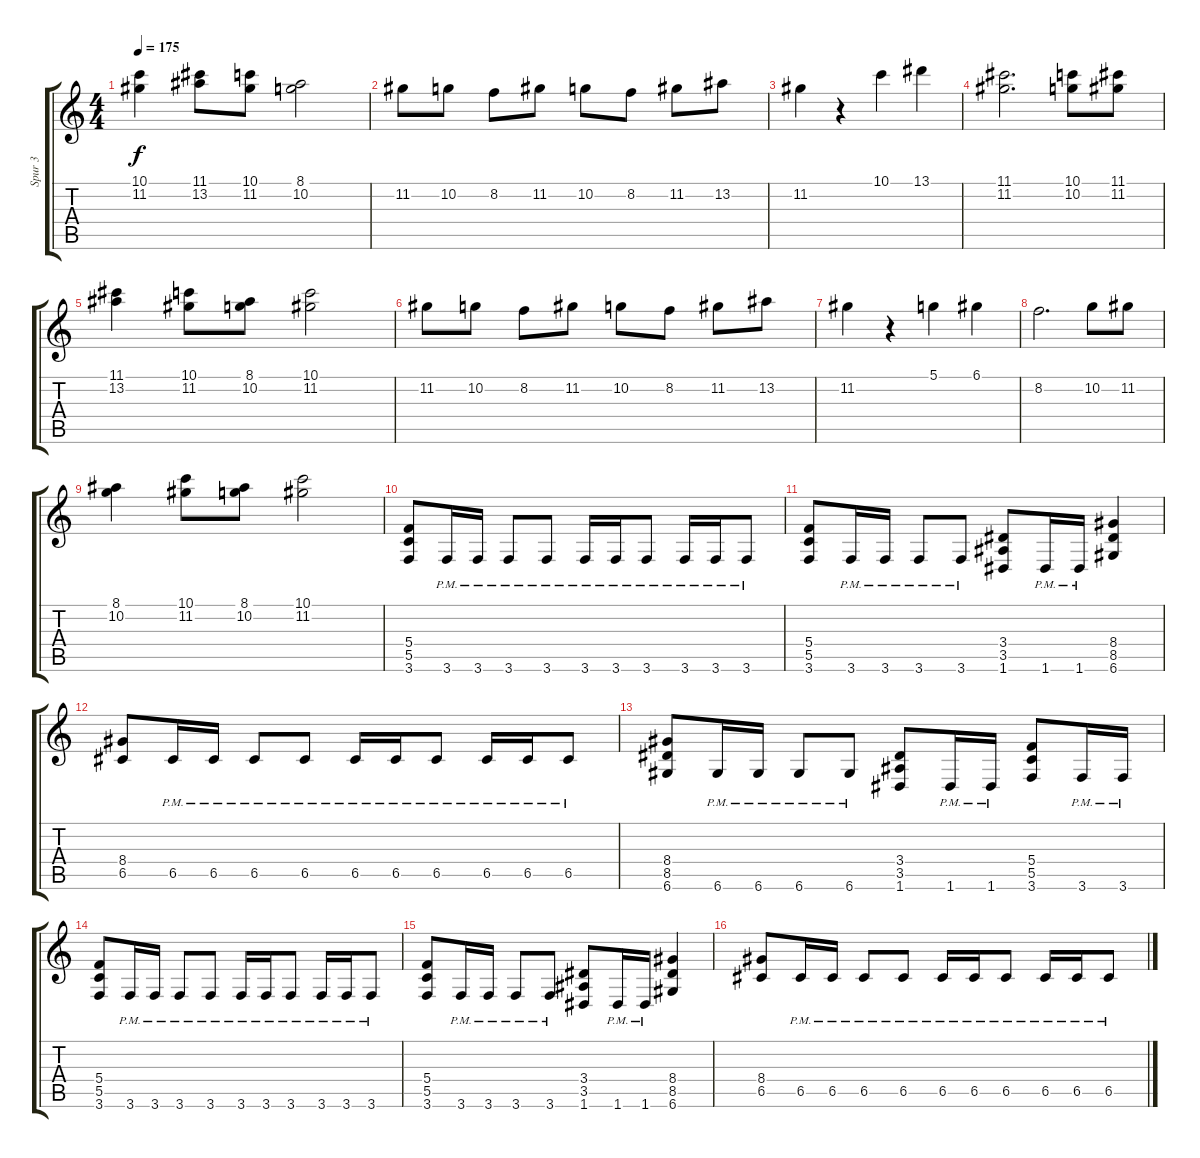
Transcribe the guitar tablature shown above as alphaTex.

\track ("Spur 3" "Spur 3") {instrument distortionguitar}
\staff {score tabs}
\tuning (D4 A3 F3 C3 G2 D2) {hide}
\ts (4 4)
\tempo 175
\clef g2
\ks c
(10.1 11.2).4{dy f} (11.1 13.2).8 (10.1 11.2).8 (8.1 10.2).2 |
11.2.8 10.2.8 8.2.8 11.2.8 10.2.8 8.2.8 11.2.8 13.2.8 |
11.2.4 r.4 10.1.4 13.1.4 |
(11.1 11.2).2{d} (10.1 10.2).8 (11.1 11.2).8 |
(11.1 13.2).4 (10.1 11.2).8 (8.1 10.2).8 (10.1 11.2).2 |
11.2.8 10.2.8 8.2.8 11.2.8 10.2.8 8.2.8 11.2.8 13.2.8 |
11.2.4 r.4 5.1.4 6.1.4 |
8.2.2{d} 10.2.8 11.2.8 |
(8.1 10.2).4 (10.1 11.2).8 (8.1 10.2).8 (10.1 11.2).2 |
(5.4 5.5 3.6).8 3.6{pm}.16 3.6{pm}.16 3.6{pm}.8 3.6{pm}.8 3.6{pm}.16 3.6{pm}.16 3.6{pm}.8 3.6{pm}.16 3.6{pm}.16 3.6{pm}.8 |
(5.4 5.5 3.6).8 3.6{pm}.16 3.6{pm}.16 3.6{pm}.8 3.6{pm}.8 (3.4 3.5 1.6).8 1.6{pm}.16 1.6{pm}.16 (8.4 8.5 6.6).4 |
(8.4 6.5).8 6.5{pm}.16 6.5{pm}.16 6.5{pm}.8 6.5{pm}.8 6.5{pm}.16 6.5{pm}.16 6.5{pm}.8 6.5{pm}.16 6.5{pm}.16 6.5{pm}.8 |
(8.4 8.5 6.6).8 6.6{pm}.16 6.6{pm}.16 6.6{pm}.8 6.6{pm}.8 (3.4 3.5 1.6).8 1.6{pm}.16 1.6{pm}.16 (5.4 5.5 3.6).8 3.6{pm}.16 3.6{pm}.16 |
(5.4 5.5 3.6).8 3.6{pm}.16 3.6{pm}.16 3.6{pm}.8 3.6{pm}.8 3.6{pm}.16 3.6{pm}.16 3.6{pm}.8 3.6{pm}.16 3.6{pm}.16 3.6{pm}.8 |
(5.4 5.5 3.6).8 3.6{pm}.16 3.6{pm}.16 3.6{pm}.8 3.6{pm}.8 (3.4 3.5 1.6).8 1.6{pm}.16 1.6{pm}.16 (8.4 8.5 6.6).4 |
(8.4 6.5).8 6.5{pm}.16 6.5{pm}.16 6.5{pm}.8 6.5{pm}.8 6.5{pm}.16 6.5{pm}.16 6.5{pm}.8 6.5{pm}.16 6.5{pm}.16 6.5{pm}.8
